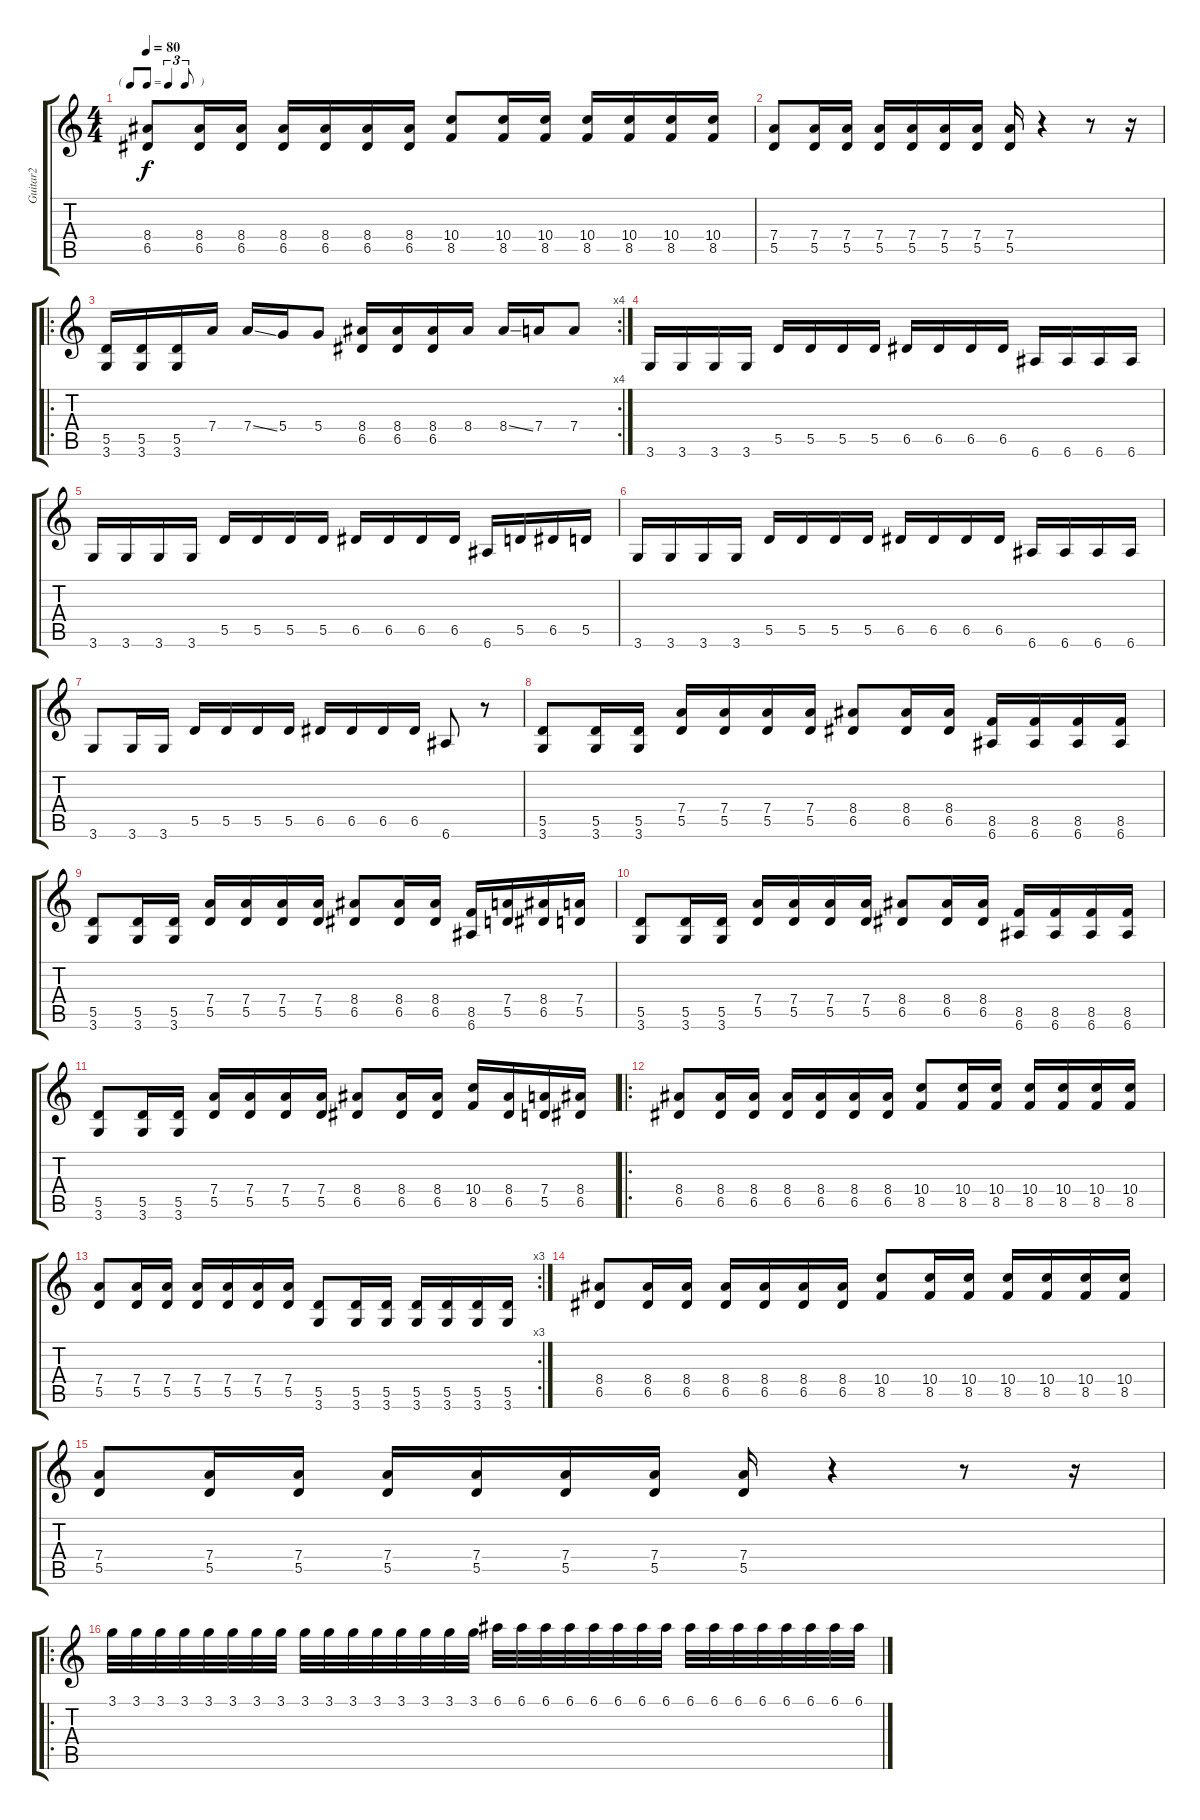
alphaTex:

\track ("Guitar2" "Guitar2") {instrument distortionguitar}
\staff {score tabs}
\tuning (E4 B3 G3 D3 A2 E2) {hide}
\ts (4 4)
\tf triplet8th
\tempo 80
\clef g2
\ks c
(8.4 6.5).8{dy f} (8.4 6.5).16 (8.4 6.5).16 (8.4 6.5).16 (8.4 6.5).16 (8.4 6.5).16 (8.4 6.5).16 (10.4 8.5).8 (10.4 8.5).16 (10.4 8.5).16 (10.4 8.5).16 (10.4 8.5).16 (10.4 8.5).16 (10.4 8.5).16 |
(7.4 5.5).8 (7.4 5.5).16 (7.4 5.5).16 (7.4 5.5).16 (7.4 5.5).16 (7.4 5.5).16 (7.4 5.5).16 (7.4 5.5).16 r.4 r.8 r.16 |
\ro
\rc 4
(5.5 3.6).16 (5.5 3.6).16 (5.5 3.6).16 7.4.16 7.4{ss}.16 5.4.16 5.4.8 (8.4 6.5).16 (8.4 6.5).16 (8.4 6.5).16 8.4.16 8.4{ss}.16 7.4.16 7.4.8 |
3.6.16 3.6.16 3.6.16 3.6.16 5.5.16 5.5.16 5.5.16 5.5.16 6.5.16 6.5.16 6.5.16 6.5.16 6.6.16 6.6.16 6.6.16 6.6.16 |
3.6.16 3.6.16 3.6.16 3.6.16 5.5.16 5.5.16 5.5.16 5.5.16 6.5.16 6.5.16 6.5.16 6.5.16 6.6.16 5.5.16 6.5.16 5.5.16 |
3.6.16 3.6.16 3.6.16 3.6.16 5.5.16 5.5.16 5.5.16 5.5.16 6.5.16 6.5.16 6.5.16 6.5.16 6.6.16 6.6.16 6.6.16 6.6.16 |
3.6.8 3.6.16 3.6.16 5.5.16 5.5.16 5.5.16 5.5.16 6.5.16 6.5.16 6.5.16 6.5.16 6.6.8 r.8 |
(5.5 3.6).8 (5.5 3.6).16 (5.5 3.6).16 (7.4 5.5).16 (7.4 5.5).16 (7.4 5.5).16 (7.4 5.5).16 (8.4 6.5).8 (8.4 6.5).16 (8.4 6.5).16 (8.5 6.6).16 (8.5 6.6).16 (8.5 6.6).16 (8.5 6.6).16 |
(5.5 3.6).8 (5.5 3.6).16 (5.5 3.6).16 (7.4 5.5).16 (7.4 5.5).16 (7.4 5.5).16 (7.4 5.5).16 (8.4 6.5).8 (8.4 6.5).16 (8.4 6.5).16 (8.5 6.6).16 (7.4 5.5).16 (8.4 6.5).16 (7.4 5.5).16 |
(5.5 3.6).8 (5.5 3.6).16 (5.5 3.6).16 (7.4 5.5).16 (7.4 5.5).16 (7.4 5.5).16 (7.4 5.5).16 (8.4 6.5).8 (8.4 6.5).16 (8.4 6.5).16 (8.5 6.6).16 (8.5 6.6).16 (8.5 6.6).16 (8.5 6.6).16 |
(5.5 3.6).8 (5.5 3.6).16 (5.5 3.6).16 (7.4 5.5).16 (7.4 5.5).16 (7.4 5.5).16 (7.4 5.5).16 (8.4 6.5).8 (8.4 6.5).16 (8.4 6.5).16 (10.4 8.5).16 (8.4 6.5).16 (7.4 5.5).16 (8.4 6.5).16 |
\ro
(8.4 6.5).8 (8.4 6.5).16 (8.4 6.5).16 (8.4 6.5).16 (8.4 6.5).16 (8.4 6.5).16 (8.4 6.5).16 (10.4 8.5).8 (10.4 8.5).16 (10.4 8.5).16 (10.4 8.5).16 (10.4 8.5).16 (10.4 8.5).16 (10.4 8.5).16 |
\rc 3
(7.4 5.5).8 (7.4 5.5).16 (7.4 5.5).16 (7.4 5.5).16 (7.4 5.5).16 (7.4 5.5).16 (7.4 5.5).16 (5.5 3.6).8 (5.5 3.6).16 (5.5 3.6).16 (5.5 3.6).16 (5.5 3.6).16 (5.5 3.6).16 (5.5 3.6).16 |
(8.4 6.5).8 (8.4 6.5).16 (8.4 6.5).16 (8.4 6.5).16 (8.4 6.5).16 (8.4 6.5).16 (8.4 6.5).16 (10.4 8.5).8 (10.4 8.5).16 (10.4 8.5).16 (10.4 8.5).16 (10.4 8.5).16 (10.4 8.5).16 (10.4 8.5).16 |
(7.4 5.5).8 (7.4 5.5).16 (7.4 5.5).16 (7.4 5.5).16 (7.4 5.5).16 (7.4 5.5).16 (7.4 5.5).16 (7.4 5.5).16 r.4 r.8 r.16 |
\ro
3.1.32 3.1.32 3.1.32 3.1.32 3.1.32 3.1.32 3.1.32 3.1.32 3.1.32 3.1.32 3.1.32 3.1.32 3.1.32 3.1.32 3.1.32 3.1.32 6.1.32 6.1.32 6.1.32 6.1.32 6.1.32 6.1.32 6.1.32 6.1.32 6.1.32 6.1.32 6.1.32 6.1.32 6.1.32 6.1.32 6.1.32 6.1.32
